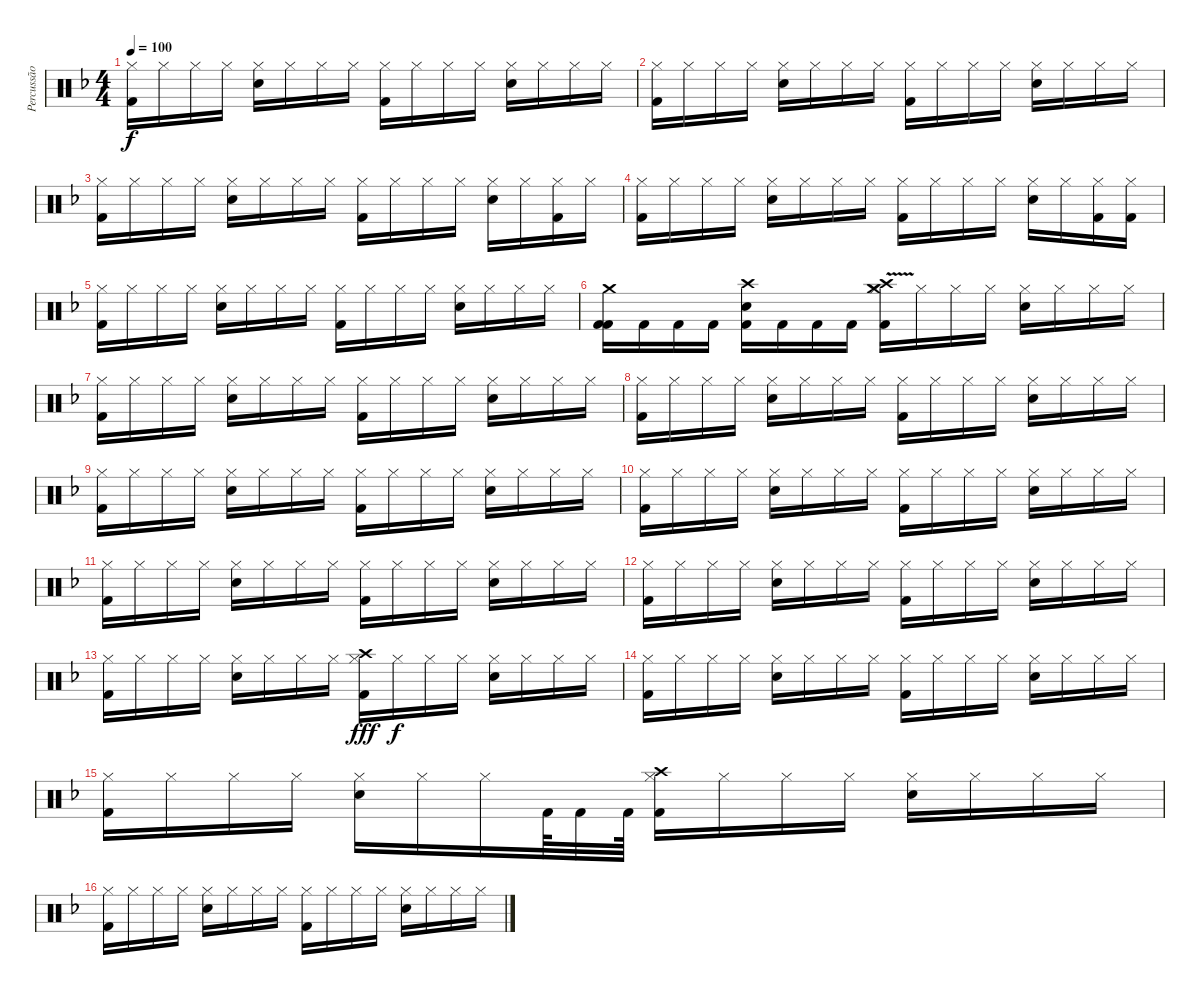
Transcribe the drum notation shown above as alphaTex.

\track ("Percussão" "Percussão") {instrument percussion}
\staff {score}
\articulation defaults
\ts (4 4)
\tempo 100
\clef neutral
\ks dminor
("Hi-Hat (closed)" "Kick (hit) 2").16{dy f} "Hi-Hat (closed)".16 "Hi-Hat (closed)".16 "Hi-Hat (closed)".16 ("Hi-Hat (closed)" "Snare (hit) 2").16 "Hi-Hat (closed)".16 "Hi-Hat (closed)".16 "Hi-Hat (closed)".16 ("Hi-Hat (closed)" "Kick (hit) 2").16 "Hi-Hat (closed)".16 "Hi-Hat (closed)".16 "Hi-Hat (closed)".16 ("Hi-Hat (closed)" "Snare (hit) 2").16 "Hi-Hat (closed)".16 "Hi-Hat (closed)".16 "Hi-Hat (closed)".16 |
("Hi-Hat (closed)" "Kick (hit) 2").16 "Hi-Hat (closed)".16 "Hi-Hat (closed)".16 "Hi-Hat (closed)".16 ("Hi-Hat (closed)" "Snare (hit) 2").16 "Hi-Hat (closed)".16 "Hi-Hat (closed)".16 "Hi-Hat (closed)".16 ("Hi-Hat (closed)" "Kick (hit) 2").16 "Hi-Hat (closed)".16 "Hi-Hat (closed)".16 "Hi-Hat (closed)".16 ("Hi-Hat (closed)" "Snare (hit) 2").16 "Hi-Hat (closed)".16 "Hi-Hat (closed)".16 "Hi-Hat (closed)".16 |
("Hi-Hat (closed)" "Kick (hit) 2").16 "Hi-Hat (closed)".16 "Hi-Hat (closed)".16 "Hi-Hat (closed)".16 ("Hi-Hat (closed)" "Snare (hit) 2").16 "Hi-Hat (closed)".16 "Hi-Hat (closed)".16 "Hi-Hat (closed)".16 ("Hi-Hat (closed)" "Kick (hit) 2").16 "Hi-Hat (closed)".16 "Hi-Hat (closed)".16 "Hi-Hat (closed)".16 ("Hi-Hat (closed)" "Snare (hit) 2").16 "Hi-Hat (closed)".16 ("Hi-Hat (closed)" "Kick (hit) 2").16 "Hi-Hat (closed)".16 |
("Hi-Hat (closed)" "Kick (hit) 2").16 "Hi-Hat (closed)".16 "Hi-Hat (closed)".16 "Hi-Hat (closed)".16 ("Hi-Hat (closed)" "Snare (hit) 2").16 "Hi-Hat (closed)".16 "Hi-Hat (closed)".16 "Hi-Hat (closed)".16 ("Hi-Hat (closed)" "Kick (hit) 2").16 "Hi-Hat (closed)".16 "Hi-Hat (closed)".16 "Hi-Hat (closed)".16 ("Hi-Hat (closed)" "Snare (hit) 2").16 "Hi-Hat (closed)".16 ("Hi-Hat (closed)" "Kick (hit) 2").16 ("Hi-Hat (closed)" "Kick (hit) 2").16 |
("Hi-Hat (closed)" "Kick (hit) 2").16 "Hi-Hat (closed)".16 "Hi-Hat (closed)".16 "Hi-Hat (closed)".16 ("Hi-Hat (closed)" "Snare (hit) 2").16 "Hi-Hat (closed)".16 "Hi-Hat (closed)".16 "Hi-Hat (closed)".16 ("Hi-Hat (closed)" "Kick (hit) 2").16 "Hi-Hat (closed)".16 "Hi-Hat (closed)".16 "Hi-Hat (closed)".16 ("Hi-Hat (closed)" "Snare (hit) 2").16 "Hi-Hat (closed)".16 "Hi-Hat (closed)".16 "Hi-Hat (closed)".16 |
("Kick (hit) 2" "Kick (hit) 2" "Crash medium (hit)").16 "Kick (hit) 2".16 "Kick (hit) 2".16 "Kick (hit) 2".16 ("Kick (hit) 2" "Snare (hit) 2" "Crash high (hit)").16 "Kick (hit) 2".16 "Kick (hit) 2".16 "Kick (hit) 2".16 ("Hi-Hat (closed)"{v} "Kick (hit) 2"{v} "Crash medium (hit)"{v} "Crash high (hit)"{v}).16 "Hi-Hat (closed)".16 "Hi-Hat (closed)".16 "Hi-Hat (closed)".16 ("Hi-Hat (closed)" "Snare (hit) 2").16 "Hi-Hat (closed)".16 "Hi-Hat (closed)".16 "Hi-Hat (closed)".16 |
("Hi-Hat (closed)" "Kick (hit) 2").16 "Hi-Hat (closed)".16 "Hi-Hat (closed)".16 "Hi-Hat (closed)".16 ("Hi-Hat (closed)" "Snare (hit) 2").16 "Hi-Hat (closed)".16 "Hi-Hat (closed)".16 "Hi-Hat (closed)".16 ("Hi-Hat (closed)" "Kick (hit) 2").16 "Hi-Hat (closed)".16 "Hi-Hat (closed)".16 "Hi-Hat (closed)".16 ("Hi-Hat (closed)" "Snare (hit) 2").16 "Hi-Hat (closed)".16 "Hi-Hat (closed)".16 "Hi-Hat (closed)".16 |
("Hi-Hat (closed)" "Kick (hit) 2").16 "Hi-Hat (closed)".16 "Hi-Hat (closed)".16 "Hi-Hat (closed)".16 ("Hi-Hat (closed)" "Snare (hit) 2").16 "Hi-Hat (closed)".16 "Hi-Hat (closed)".16 "Hi-Hat (closed)".16 ("Hi-Hat (closed)" "Kick (hit) 2").16 "Hi-Hat (closed)".16 "Hi-Hat (closed)".16 "Hi-Hat (closed)".16 ("Hi-Hat (closed)" "Snare (hit) 2").16 "Hi-Hat (closed)".16 "Hi-Hat (closed)".16 "Hi-Hat (closed)".16 |
("Hi-Hat (closed)" "Kick (hit) 2").16 "Hi-Hat (closed)".16 "Hi-Hat (closed)".16 "Hi-Hat (closed)".16 ("Hi-Hat (closed)" "Snare (hit) 2").16 "Hi-Hat (closed)".16 "Hi-Hat (closed)".16 "Hi-Hat (closed)".16 ("Hi-Hat (closed)" "Kick (hit) 2").16 "Hi-Hat (closed)".16 "Hi-Hat (closed)".16 "Hi-Hat (closed)".16 ("Hi-Hat (closed)" "Snare (hit) 2").16 "Hi-Hat (closed)".16 "Hi-Hat (closed)".16 "Hi-Hat (closed)".16 |
("Hi-Hat (closed)" "Kick (hit) 2").16 "Hi-Hat (closed)".16 "Hi-Hat (closed)".16 "Hi-Hat (closed)".16 ("Hi-Hat (closed)" "Snare (hit) 2").16 "Hi-Hat (closed)".16 "Hi-Hat (closed)".16 "Hi-Hat (closed)".16 ("Hi-Hat (closed)" "Kick (hit) 2").16 "Hi-Hat (closed)".16 "Hi-Hat (closed)".16 "Hi-Hat (closed)".16 ("Hi-Hat (closed)" "Snare (hit) 2").16 "Hi-Hat (closed)".16 "Hi-Hat (closed)".16 "Hi-Hat (closed)".16 |
("Hi-Hat (closed)" "Kick (hit) 2").16 "Hi-Hat (closed)".16 "Hi-Hat (closed)".16 "Hi-Hat (closed)".16 ("Hi-Hat (closed)" "Snare (hit) 2").16 "Hi-Hat (closed)".16 "Hi-Hat (closed)".16 "Hi-Hat (closed)".16 ("Hi-Hat (closed)" "Kick (hit) 2").16 "Hi-Hat (closed)".16 "Hi-Hat (closed)".16 "Hi-Hat (closed)".16 ("Hi-Hat (closed)" "Snare (hit) 2").16 "Hi-Hat (closed)".16 "Hi-Hat (closed)".16 "Hi-Hat (closed)".16 |
("Hi-Hat (closed)" "Kick (hit) 2").16 "Hi-Hat (closed)".16 "Hi-Hat (closed)".16 "Hi-Hat (closed)".16 ("Hi-Hat (closed)" "Snare (hit) 2").16 "Hi-Hat (closed)".16 "Hi-Hat (closed)".16 "Hi-Hat (closed)".16 ("Hi-Hat (closed)" "Kick (hit) 2").16 "Hi-Hat (closed)".16 "Hi-Hat (closed)".16 "Hi-Hat (closed)".16 ("Hi-Hat (closed)" "Snare (hit) 2").16 "Hi-Hat (closed)".16 "Hi-Hat (closed)".16 "Hi-Hat (closed)".16 |
("Hi-Hat (closed)" "Kick (hit) 2").16 "Hi-Hat (closed)".16 "Hi-Hat (closed)".16 "Hi-Hat (closed)".16 ("Hi-Hat (closed)" "Snare (hit) 2").16 "Hi-Hat (closed)".16 "Hi-Hat (closed)".16 "Hi-Hat (closed)".16 ("Hi-Hat (closed)" "Kick (hit) 2" "Crash high (hit)").16{dy fff} "Hi-Hat (closed)".16{dy f} "Hi-Hat (closed)".16 "Hi-Hat (closed)".16 ("Hi-Hat (closed)" "Snare (hit) 2").16 "Hi-Hat (closed)".16 "Hi-Hat (closed)".16 "Hi-Hat (closed)".16 |
("Hi-Hat (closed)" "Kick (hit) 2").16 "Hi-Hat (closed)".16 "Hi-Hat (closed)".16 "Hi-Hat (closed)".16 ("Hi-Hat (closed)" "Snare (hit) 2").16 "Hi-Hat (closed)".16 "Hi-Hat (closed)".16 "Hi-Hat (closed)".16 ("Hi-Hat (closed)" "Kick (hit) 2").16 "Hi-Hat (closed)".16 "Hi-Hat (closed)".16 "Hi-Hat (closed)".16 ("Hi-Hat (closed)" "Snare (hit) 2").16 "Hi-Hat (closed)".16 "Hi-Hat (closed)".16 "Hi-Hat (closed)".16 |
("Hi-Hat (closed)" "Kick (hit) 2").16 "Hi-Hat (closed)".16 "Hi-Hat (closed)".16 "Hi-Hat (closed)".16 ("Hi-Hat (closed)" "Snare (hit) 2").16 "Hi-Hat (closed)".16 "Hi-Hat (closed)".16 "Kick (hit) 2".64 "Kick (hit) 2".32 "Kick (hit) 2".64 ("Hi-Hat (closed)" "Kick (hit) 2" "Crash high (hit)").16 "Hi-Hat (closed)".16 "Hi-Hat (closed)".16 "Hi-Hat (closed)".16 ("Hi-Hat (closed)" "Snare (hit) 2").16 "Hi-Hat (closed)".16 "Hi-Hat (closed)".16 "Hi-Hat (closed)".16 |
("Hi-Hat (closed)" "Kick (hit) 2").16 "Hi-Hat (closed)".16 "Hi-Hat (closed)".16 "Hi-Hat (closed)".16 ("Hi-Hat (closed)" "Snare (hit) 2").16 "Hi-Hat (closed)".16 "Hi-Hat (closed)".16 "Hi-Hat (closed)".16 ("Hi-Hat (closed)" "Kick (hit) 2").16 "Hi-Hat (closed)".16 "Hi-Hat (closed)".16 "Hi-Hat (closed)".16 ("Hi-Hat (closed)" "Snare (hit) 2").16 "Hi-Hat (closed)".16 "Hi-Hat (closed)".16 "Hi-Hat (closed)".16
